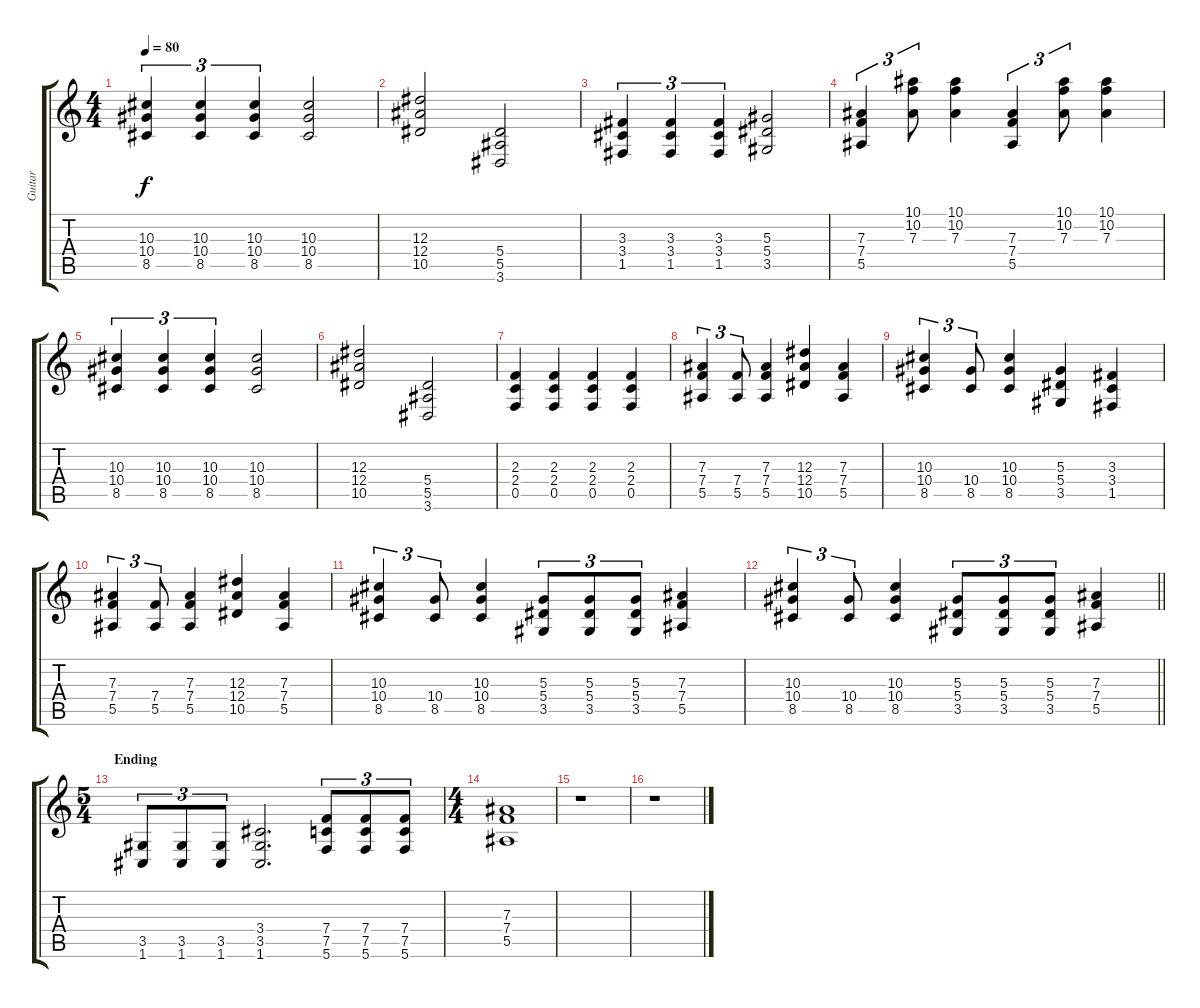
\track ("Guitar" "Guitar") {instrument distortionguitar}
\staff {score tabs}
\tuning (C4 G3 Eb3 Bb2 F2 C2) {hide}
\ts (4 4)
\tempo 80
\clef g2
\ks c
(10.3 10.4 8.5).4{tu (3 2) dy f} (10.3 10.4 8.5).4{tu (3 2)} (10.3 10.4 8.5).4{tu (3 2)} (10.3 10.4 8.5).2 |
(12.3 12.4 10.5).2 (5.4 5.5 3.6).2 |
(3.3 3.4 1.5).4{tu (3 2)} (3.3 3.4 1.5).4{tu (3 2)} (3.3 3.4 1.5).4{tu (3 2)} (5.3 5.4 3.5).2 |
(7.3 7.4 5.5).4{tu (3 2)} (10.1 10.2 7.3).8{tu (3 2)} (10.1 10.2 7.3).4 (7.3 7.4 5.5).4{tu (3 2)} (10.1 10.2 7.3).8{tu (3 2)} (10.1 10.2 7.3).4 |
(10.3 10.4 8.5).4{tu (3 2)} (10.3 10.4 8.5).4{tu (3 2)} (10.3 10.4 8.5).4{tu (3 2)} (10.3 10.4 8.5).2 |
(12.3 12.4 10.5).2 (5.4 5.5 3.6).2 |
(2.3 2.4 0.5).4 (2.3 2.4 0.5).4 (2.3 2.4 0.5).4 (2.3 2.4 0.5).4 |
(7.3 7.4 5.5).4{tu (3 2)} (7.4 5.5).8{tu (3 2)} (7.3 7.4 5.5).4 (12.3 12.4 10.5).4 (7.3 7.4 5.5).4 |
(10.3 10.4 8.5).4{tu (3 2)} (10.4 8.5).8{tu (3 2)} (10.3 10.4 8.5).4 (5.3 5.4 3.5).4 (3.3 3.4 1.5).4 |
(7.3 7.4 5.5).4{tu (3 2)} (7.4 5.5).8{tu (3 2)} (7.3 7.4 5.5).4 (12.3 12.4 10.5).4 (7.3 7.4 5.5).4 |
(10.3 10.4 8.5).4{tu (3 2)} (10.4 8.5).8{tu (3 2)} (10.3 10.4 8.5).4 (5.3 5.4 3.5).8{tu (3 2)} (5.3 5.4 3.5).8{tu (3 2)} (5.3 5.4 3.5).8{tu (3 2)} (7.3 7.4 5.5).4 |
\barLineRight lightlight
(10.3 10.4 8.5).4{tu (3 2)} (10.4 8.5).8{tu (3 2)} (10.3 10.4 8.5).4 (5.3 5.4 3.5).8{tu (3 2)} (5.3 5.4 3.5).8{tu (3 2)} (5.3 5.4 3.5).8{tu (3 2)} (7.3 7.4 5.5).4 |
\ts (5 4)
\section ("" "Ending")
(3.5 1.6).8{tu (3 2)} (3.5 1.6).8{tu (3 2)} (3.5 1.6).8{tu (3 2)} (3.4 3.5 1.6).2{d} (7.4 7.5 5.6).8{tu (3 2)} (7.4 7.5 5.6).8{tu (3 2)} (7.4 7.5 5.6).8{tu (3 2)} |
\ts (4 4)
(7.3 7.4 5.5).1 |
r.1 |
r.1
